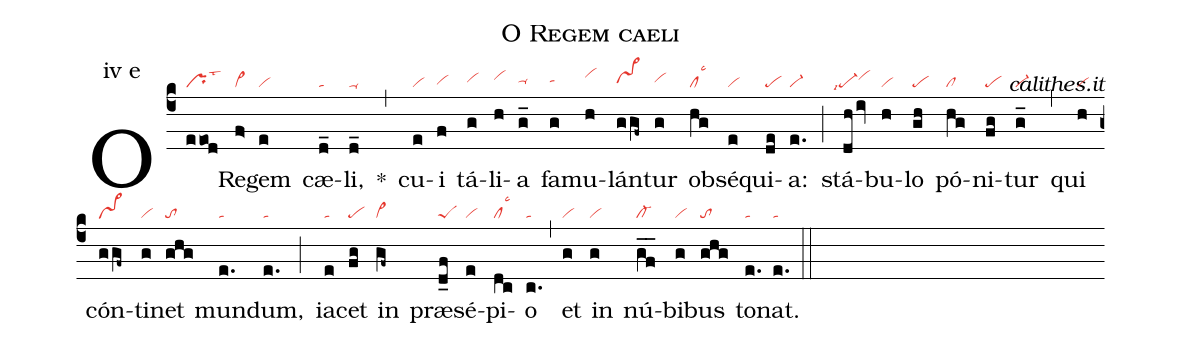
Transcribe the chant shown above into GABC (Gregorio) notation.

name: O Regem caeli;
commentary: calithes.it;
annotation: iv e;
mode: 4;
nabc-lines: 1;
%%
(c4)
O(eeod|prlst3) Re(f>|vi>)gem(e|vi) cæ(d_|ta)li,(d_|ta-) *(,)
cu(e|vi)i(f|vihg) tá(g|vihh)li(h|vihi)a(g_|ta-hh) fa(g|tahh)mu(h|vihj)lán(ggf~|vs>hh)tur(g|vihh) ob(hg|cllsc3)sé(e|vi)qui(de|pe)a:(e.|vi-) (;)
stá(dh/iv|```pe-lsi7vihi)bu(h|vi)lo(gh|pe) pó(hg|cl)ni(fg|pe)tur(g_|vi-) (,)
qui(h|vi) cón(ggf~|vs>)ti(g|vi)net(ghg|to) mun(e.|ta)dum,(e.|ta) (;)
ia(e|ta)cet(fg|pe) in(gf~|vi>) præ(d_f|peS)sé(e|vi)pi(dc|cllsc3)o(c.|ta) (,)
et(g|vi) in(g|vi) nú(gf__|cl-)bi(g|vi)bus(ghg|to) to(e.|ta)nat.(e.|ta) (::)
